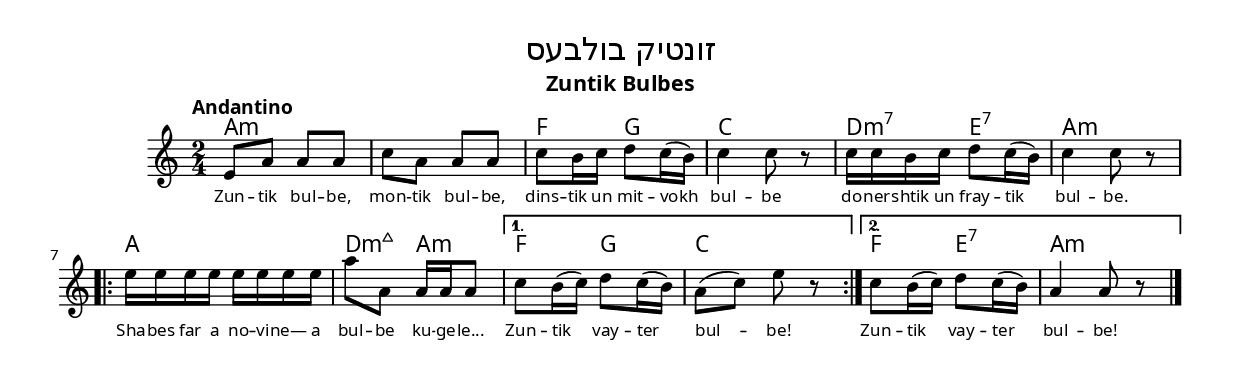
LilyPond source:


\header {
  title = "זונטיק בולבעס"
  subtitle = "Zuntik Bulbes"
  }
\version "2.18.2"
\language "english"
#(set-global-staff-size 17)

end =
  #(define-music-function
    (parser location signature)
    (fraction?)
  #{
    \once \omit Staff.TimeSignature \time #signature
  #})

\layout {
  \context {  % Use Typewriter font for chord symbols
    \ChordNames {
      \set chordChanges = ##t
      \override ChordName.font-family = #'typewriter
      }
    }
  \context {  % Change font size for lyrics
    \Lyrics {
      \override LyricText.font-size = #'-1
      }
    }
  \context {  % Beam according to rhythm
    \Staff {
      \set Timing.beamExceptions = #'()
      }
    }
  }

\paper {      % Load fonts
  fonts = #
  (make-pango-font-tree
   "Linux Libertine"
   "Linux Biolinum"
   "Courier 10 Pitch"
   (/ (* staff-height pt) 2.5)
    )
  bookTitleMarkup = \markup {
    \override #'(baseline-skip . 3.5)
    \column {
      \fill-line { \fromproperty #'header:dedication }
      \override #'(baseline-skip . 3.5)
      \column {
        \fill-line {
          \override #'(font-name . "Drugulin CLM")
          \huge \larger \larger \bold
          \fromproperty #'header:title
          }
        \fill-line {
          \large \bold
          \fromproperty #'header:subtitle
          }
        \fill-line {
          \smaller \bold
          \fromproperty #'header:subsubtitle
          }
        \fill-line {
          \fromproperty #'header:meter
          \fromproperty #'header:arranger
          }
          \fill-line {
          \override #'(font-name . "Drugulin CLM")
          \fromproperty #'header:composer
          { \large \bold \fromproperty #'header:instrument }
          \override #'(font-name . "Drugulin CLM")
          \fromproperty #'header:poet
          }
        }
      }
    }
    scoreTitleMarkup = \markup {
      \column {
      \on-the-fly \print-all-headers { \bookTitleMarkup \hspace #1 }
      \fill-line {
        \null
        \override #'(font-name . "Drugulin CLM")
        \huge
        \lower #5
        \fromproperty #'header:piece
        }
      }
    }
  }

mel = \relative b {
  e8 a a a |
  c a a a |
  c b16 c d8 c16( b) |
  c4 c8 r |
  c16 c b c d8 c16( b) |
  c4 c8 r |
  \repeat volta 2 {
    e16 e e e e e e e |
    a8 a, a16 a a8 |
  }
  \alternative {
    {
      c b16( c) d8 c16( b) |
      a8( c) e r
    }
    {
      c b16( c) d8 c16( b) |
      a4 a8 r
    }
  }
}
acc = \chordmode {
  a2:m |
  a:m |
  f4: g: |
  c2: |
  d4:m7 e:7 |
  a2:m |
  \repeat volta 2 {
    a2: |
    d4:m7+ a:m |
  }
  \alternative {
    { 
      f4: g: |
      c2:
      }
    {
      f4: e:7 |
      a2:m
    }
  }
}

\score {
  <<
    \new ChordNames {
      \acc
    }
    \new Staff {
      \clef treble
      \key a \minor
      \time 2/4
      \tempo Andantino
      \new Voice = "melody" {
        \mel
        \bar "|."
      }
    }
    \new Lyrics \lyricsto "melody" {
      Zun -- tik bul -- be, mon -- tik bul -- be,
      dins -- tik un mit -- vokh bul -- be
      do -- ner -- shtik un fray -- tik bul -- be.
      Sha -- bes far a no -- vi -- ne— 
      a bul -- be ku -- ge -- le…
      \repeat unfold 2 { Zun -- tik vay -- ter bul -- be! }
    }
  >>
}
